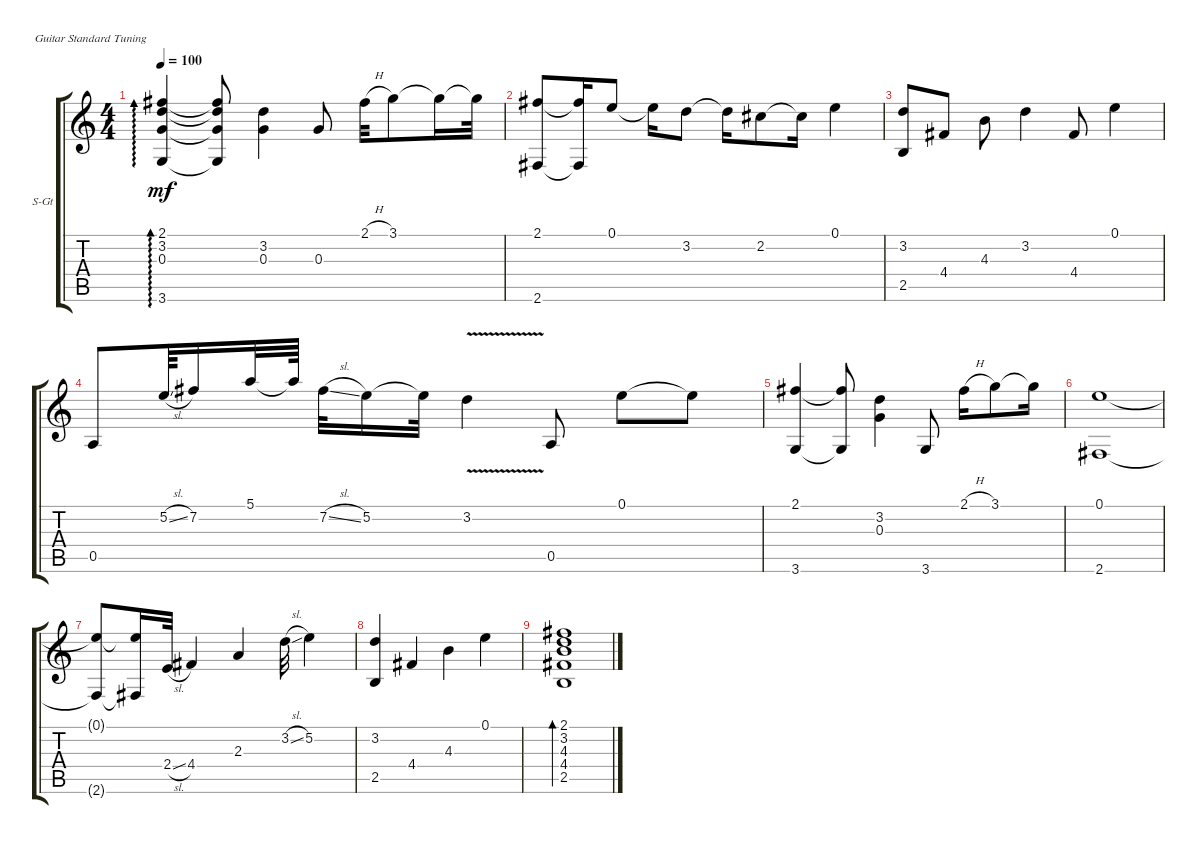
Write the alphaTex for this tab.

\defaultSystemsLayout 4
\bracketExtendMode groupsimilarinstruments
\firstSystemTrackNameOrientation horizontal
\otherSystemsTrackNameOrientation horizontal
\track ("Steel Guitar" "S-Gt") {instrument acousticguitarsteel}
\staff {score tabs}
\tuning (E4 B3 G3 D3 A2 E2)
\ts (4 4)
\tempo 100
\clef g2
\scale
0.314667
\ks c
(2.1 3.2 0.3 3.6).4{ad 0 dy mf} (2.1{t} 3.2{t} 0.3{t} 3.6{t}).8 (3.2 0.3).4 0.3.8 2.1{h}.32 3.1.8 3.1{t}.16 3.1{t}.32 |
\scale
0.313317 (2.6 2.1).8 (2.6{t} 2.1{t}).16 0.1.8 0.1{t}.16 3.2.8 3.2{t}.16 2.2.8 2.2{t}.16 0.1.4 |
\scale
0.374529 (2.5 3.2).8 4.4.8 4.3.8 3.2.4 4.4.8 0.1.4 |
\scale
0.314461 0.5.8 5.2{sl}.64 7.2.16 5.1.32 5.1{t}.64 7.2{sl}.32 5.2.16 5.2{t}.32 3.2{v}.4 0.5.8 0.1.8 0.1{t}.8 |
\scale
0.310122 (3.6 2.1).4 (3.6{t} 2.1{t}).8 (3.2 0.3).4 3.6.8 2.1{h}.16 3.1.8 3.1{t}.16 |
\scale
0.375266 (2.6 0.1).1 |
\scale
0.315981 (2.6{t} 0.1{t}).8 (2.6{t} 0.1{t}).16 2.4{sl}.32 4.4.4 2.3.4 3.2{sl}.32 5.2.4 |
\scale
0.30845 (3.2 2.5).4 4.4.4 4.3.4 0.1.4 |
(2.5 4.4 4.3 3.2 2.1).1{bd 237}
